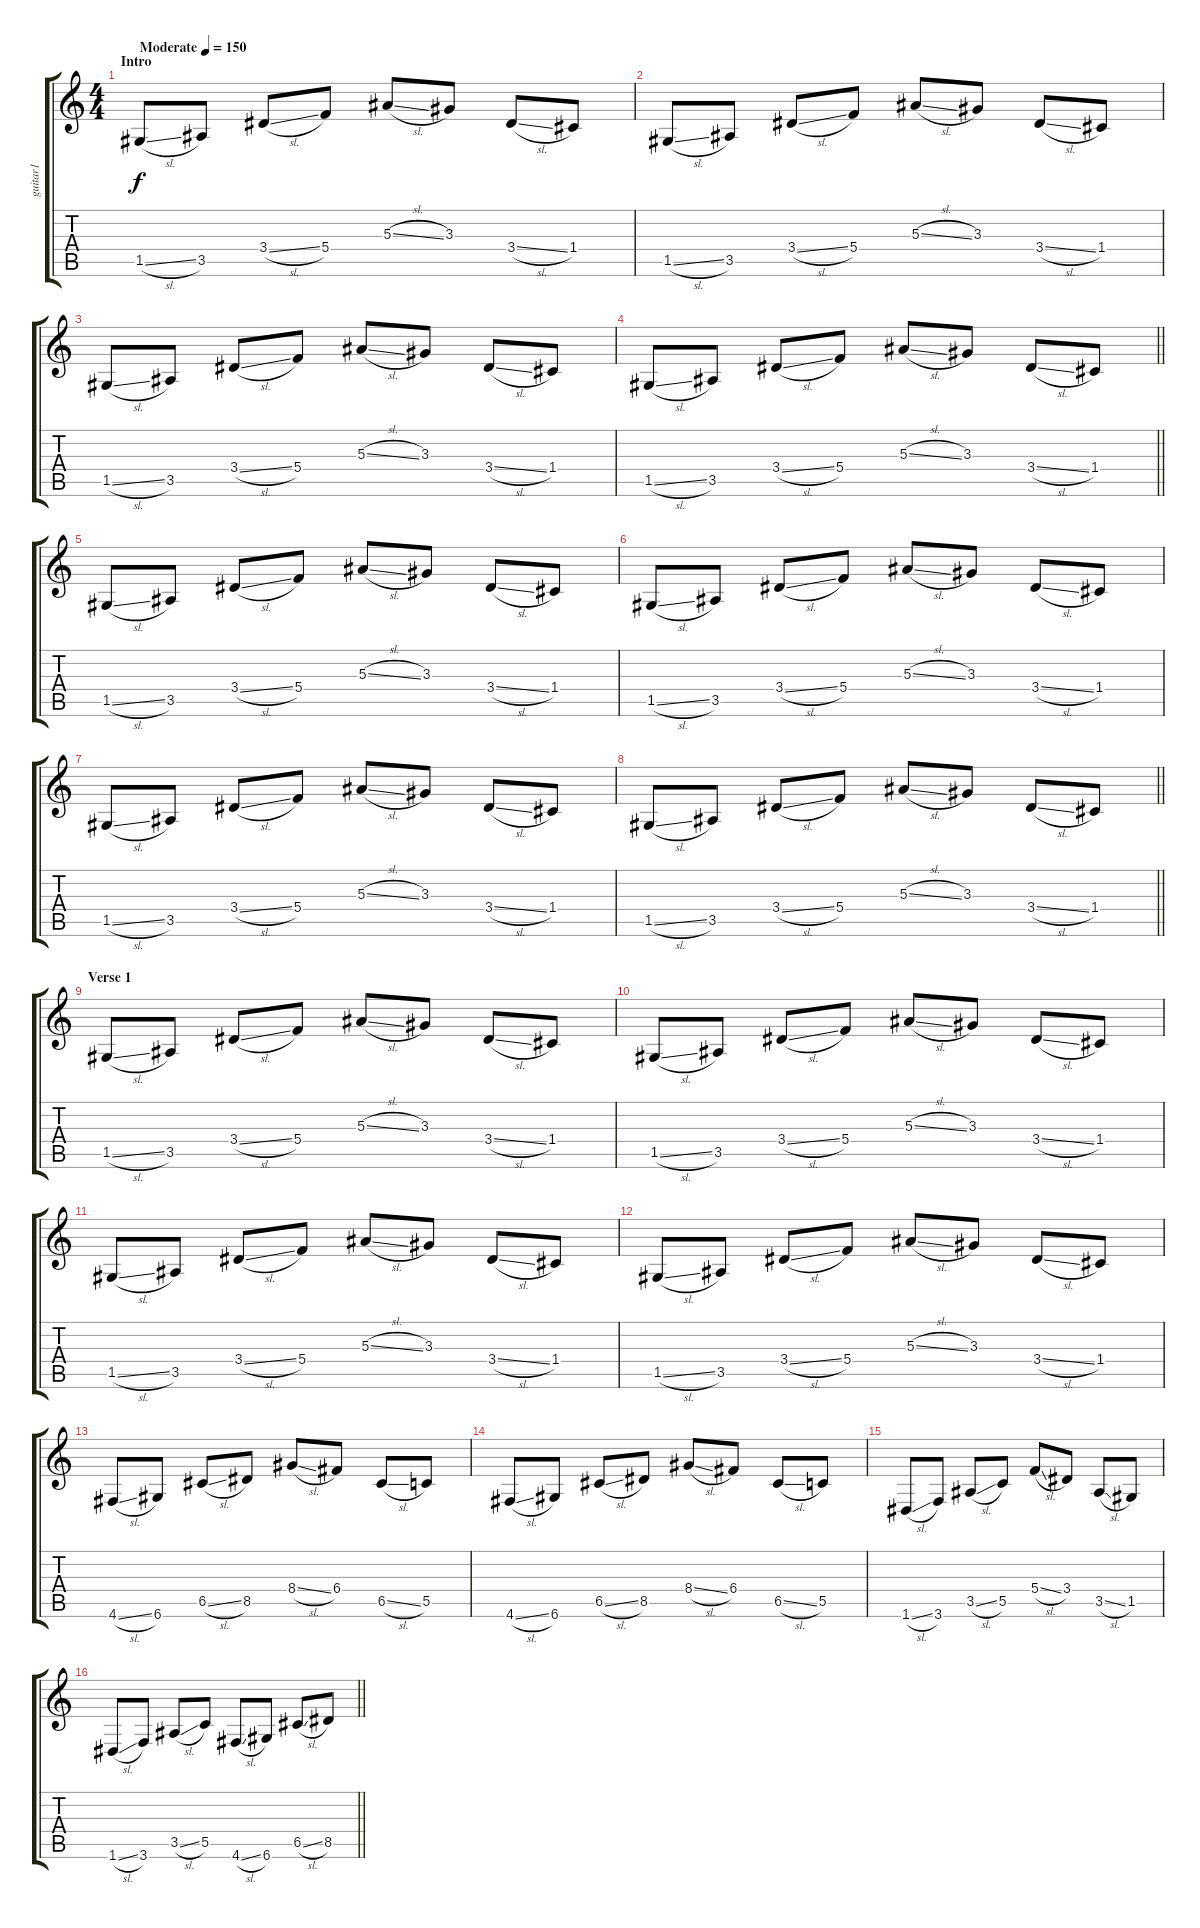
\track ("guitar1" "guitar1") {instrument electricguitarjazz}
\staff {score tabs}
\tuning (D4 A3 F3 C3 G2 D2) {hide}
\ts (4 4)
\section ("" "Intro")
\tempo (150 "Moderate")
\clef g2
\ks c
1.5{sl}.8{dy f balance 0 instrument electricguitarjazz} 3.5.8 3.4{sl}.8 5.4.8 5.3{sl}.8 3.3.8 3.4{sl}.8 1.4.8 |
1.5{sl}.8 3.5.8 3.4{sl}.8 5.4.8 5.3{sl}.8 3.3.8 3.4{sl}.8 1.4.8 |
1.5{sl}.8 3.5.8 3.4{sl}.8 5.4.8 5.3{sl}.8 3.3.8 3.4{sl}.8 1.4.8 |
\barLineRight lightlight
1.5{sl}.8 3.5.8 3.4{sl}.8 5.4.8 5.3{sl}.8 3.3.8 3.4{sl}.8 1.4.8 |
1.5{sl}.8 3.5.8 3.4{sl}.8 5.4.8 5.3{sl}.8 3.3.8 3.4{sl}.8 1.4.8 |
1.5{sl}.8 3.5.8 3.4{sl}.8 5.4.8 5.3{sl}.8 3.3.8 3.4{sl}.8 1.4.8 |
1.5{sl}.8 3.5.8 3.4{sl}.8 5.4.8 5.3{sl}.8 3.3.8 3.4{sl}.8 1.4.8 |
\barLineRight lightlight
1.5{sl}.8 3.5.8 3.4{sl}.8 5.4.8 5.3{sl}.8 3.3.8 3.4{sl}.8 1.4.8 |
\section ("" "Verse 1")
1.5{sl}.8 3.5.8 3.4{sl}.8 5.4.8 5.3{sl}.8 3.3.8 3.4{sl}.8 1.4.8 |
1.5{sl}.8 3.5.8 3.4{sl}.8 5.4.8 5.3{sl}.8 3.3.8 3.4{sl}.8 1.4.8 |
1.5{sl}.8 3.5.8 3.4{sl}.8 5.4.8 5.3{sl}.8 3.3.8 3.4{sl}.8 1.4.8 |
1.5{sl}.8 3.5.8 3.4{sl}.8 5.4.8 5.3{sl}.8 3.3.8 3.4{sl}.8 1.4.8 |
4.6{sl}.8 6.6.8 6.5{sl}.8 8.5.8 8.4{sl}.8 6.4.8 6.5{sl}.8 5.5.8 |
4.6{sl}.8 6.6.8 6.5{sl}.8 8.5.8 8.4{sl}.8 6.4.8 6.5{sl}.8 5.5.8 |
1.6{sl}.8 3.6.8 3.5{sl}.8 5.5.8 5.4{sl}.8 3.4.8 3.5{sl}.8 1.5.8 |
\barLineRight lightlight
1.6{sl}.8 3.6.8 3.5{sl}.8 5.5.8 4.6{sl}.8 6.6.8 6.5{sl}.8 8.5.8
